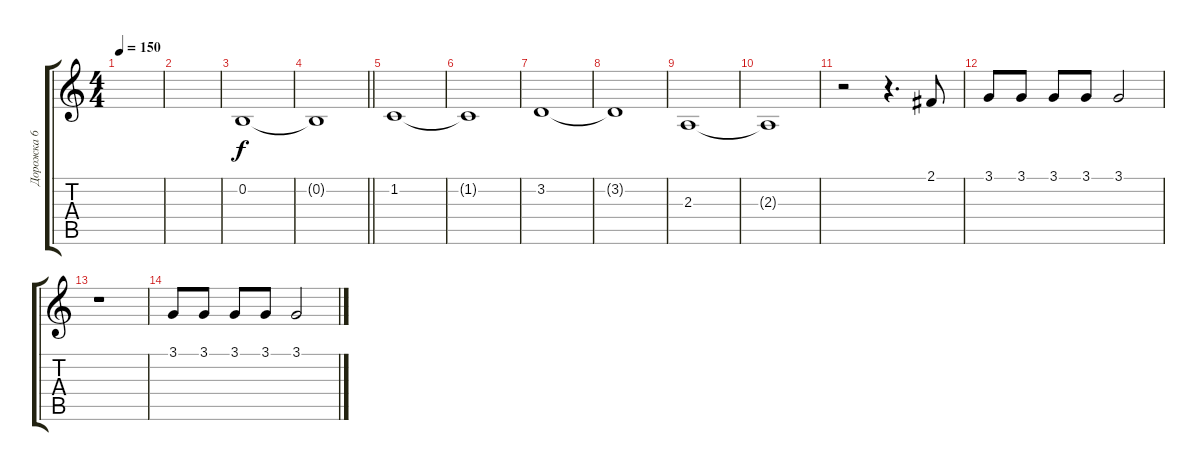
\track ("Дорожка 6" "Дорожка 6") {instrument lead3calliope}
\staff {score tabs}
\tuning (E4 B3 G3 D3 A2 E2) {hide}
\ts (4 4)
\tempo 150
\clef g2
\ks c
|
|
0.2.1{volume 9} |
\barLineRight lightlight
0.2{t}.1 |
1.2.1 |
1.2{t}.1 |
3.2.1 |
3.2{t}.1 |
2.3.1 |
2.3{t}.1 |
r.2{volume 14} r.4{d} 2.1.8 |
3.1.8 3.1.8 3.1.8 3.1.8 3.1.2 |
r.1 |
3.1.8 3.1.8 3.1.8 3.1.8 3.1.2
